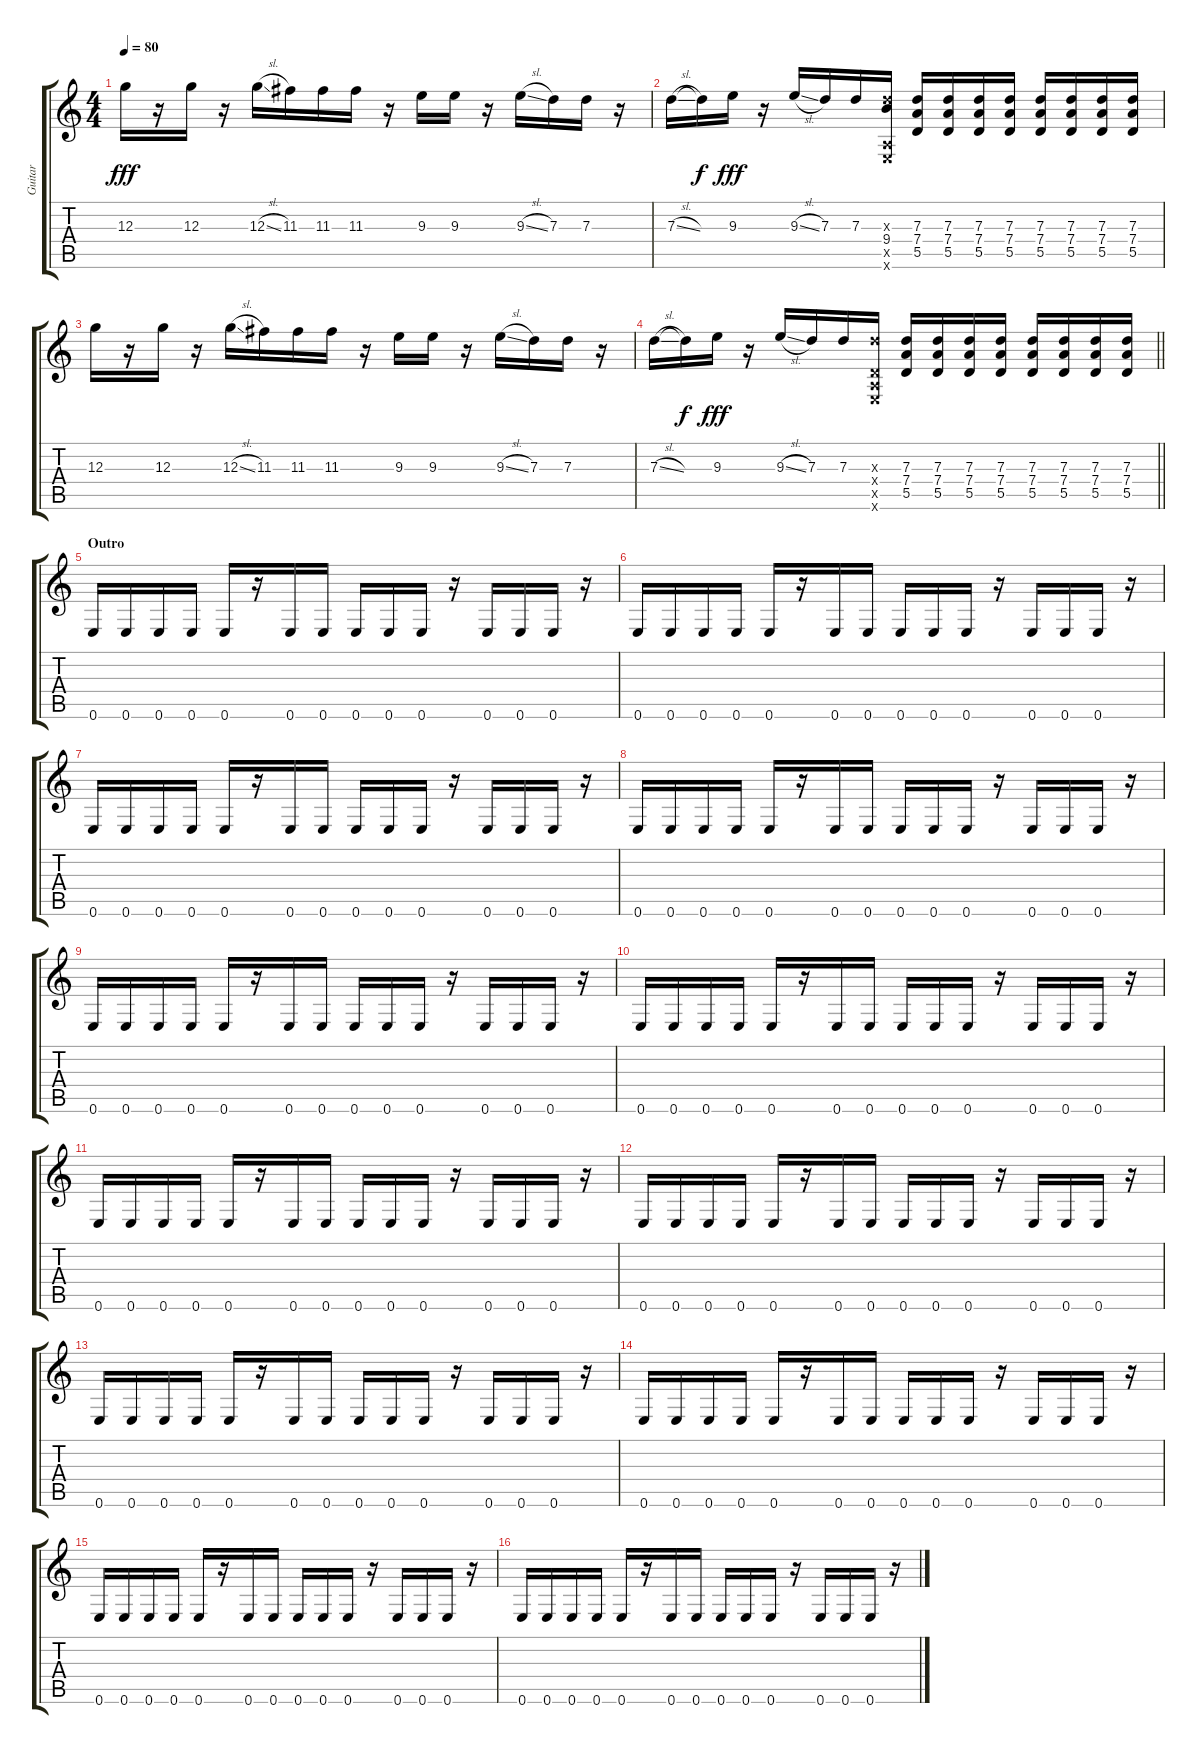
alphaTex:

\track ("Guitar" "Guitar") {instrument distortionguitar}
\staff {score tabs}
\tuning (E4 B3 G3 D3 A2 E2) {hide}
\ts (4 4)
\tempo 80
\clef g2
\ks c
12.3.16{dy fff} r.16 12.3.16 r.16 12.3{sl}.16 11.3.16 11.3.16 11.3.16 r.16 9.3.16 9.3.16 r.16 9.3{sl}.16 7.3.16 7.3.16 r.16 |
7.3{sl}.16 7.3{t}.16{dy f} 9.3.16{dy fff} r.16 9.3{sl}.16 7.3.16 7.3.16 (7.3{x} 9.4 0.5{x} 0.6{x}).16 (7.3 7.4 5.5).16 (7.3 7.4 5.5).16 (7.3 7.4 5.5).16 (7.3 7.4 5.5).16 (7.3 7.4 5.5).16 (7.3 7.4 5.5).16 (7.3 7.4 5.5).16 (7.3 7.4 5.5).16 |
12.3.16 r.16 12.3.16 r.16 12.3{sl}.16 11.3.16 11.3.16 11.3.16 r.16 9.3.16 9.3.16 r.16 9.3{sl}.16 7.3.16 7.3.16 r.16 |
\barLineRight lightlight
7.3{sl}.16 7.3{t}.16{dy f} 9.3.16{dy fff} r.16 9.3{sl}.16 7.3.16 7.3.16 (7.3{x} 0.4{x} 0.5{x} 0.6{x}).16 (7.3 7.4 5.5).16 (7.3 7.4 5.5).16 (7.3 7.4 5.5).16 (7.3 7.4 5.5).16 (7.3 7.4 5.5).16 (7.3 7.4 5.5).16 (7.3 7.4 5.5).16 (7.3 7.4 5.5).16 |
\section ("" "Outro")
0.6.16 0.6.16 0.6.16 0.6.16 0.6.16 r.16 0.6.16 0.6.16 0.6.16 0.6.16 0.6.16 r.16 0.6.16 0.6.16 0.6.16 r.16 |
0.6.16 0.6.16 0.6.16 0.6.16 0.6.16 r.16 0.6.16 0.6.16 0.6.16 0.6.16 0.6.16 r.16 0.6.16 0.6.16 0.6.16 r.16 |
0.6.16 0.6.16 0.6.16 0.6.16 0.6.16 r.16 0.6.16 0.6.16 0.6.16 0.6.16 0.6.16 r.16 0.6.16 0.6.16 0.6.16 r.16 |
0.6.16 0.6.16 0.6.16 0.6.16 0.6.16 r.16 0.6.16 0.6.16 0.6.16 0.6.16 0.6.16 r.16 0.6.16 0.6.16 0.6.16 r.16 |
0.6.16 0.6.16 0.6.16 0.6.16 0.6.16 r.16 0.6.16 0.6.16 0.6.16 0.6.16 0.6.16 r.16 0.6.16 0.6.16 0.6.16 r.16 |
0.6.16 0.6.16 0.6.16 0.6.16 0.6.16 r.16 0.6.16 0.6.16 0.6.16 0.6.16 0.6.16 r.16 0.6.16 0.6.16 0.6.16 r.16 |
0.6.16 0.6.16 0.6.16 0.6.16 0.6.16 r.16 0.6.16 0.6.16 0.6.16 0.6.16 0.6.16 r.16 0.6.16 0.6.16 0.6.16 r.16 |
0.6.16 0.6.16 0.6.16 0.6.16 0.6.16 r.16 0.6.16 0.6.16 0.6.16 0.6.16 0.6.16 r.16 0.6.16 0.6.16 0.6.16 r.16 |
0.6.16 0.6.16 0.6.16 0.6.16 0.6.16 r.16 0.6.16 0.6.16 0.6.16 0.6.16 0.6.16 r.16 0.6.16 0.6.16 0.6.16 r.16 |
0.6.16 0.6.16 0.6.16 0.6.16 0.6.16 r.16 0.6.16 0.6.16 0.6.16 0.6.16 0.6.16 r.16 0.6.16 0.6.16 0.6.16 r.16 |
0.6.16 0.6.16 0.6.16 0.6.16 0.6.16 r.16 0.6.16 0.6.16 0.6.16 0.6.16 0.6.16 r.16 0.6.16 0.6.16 0.6.16 r.16 |
0.6.16 0.6.16 0.6.16 0.6.16 0.6.16 r.16 0.6.16 0.6.16 0.6.16 0.6.16 0.6.16 r.16 0.6.16 0.6.16 0.6.16 r.16
